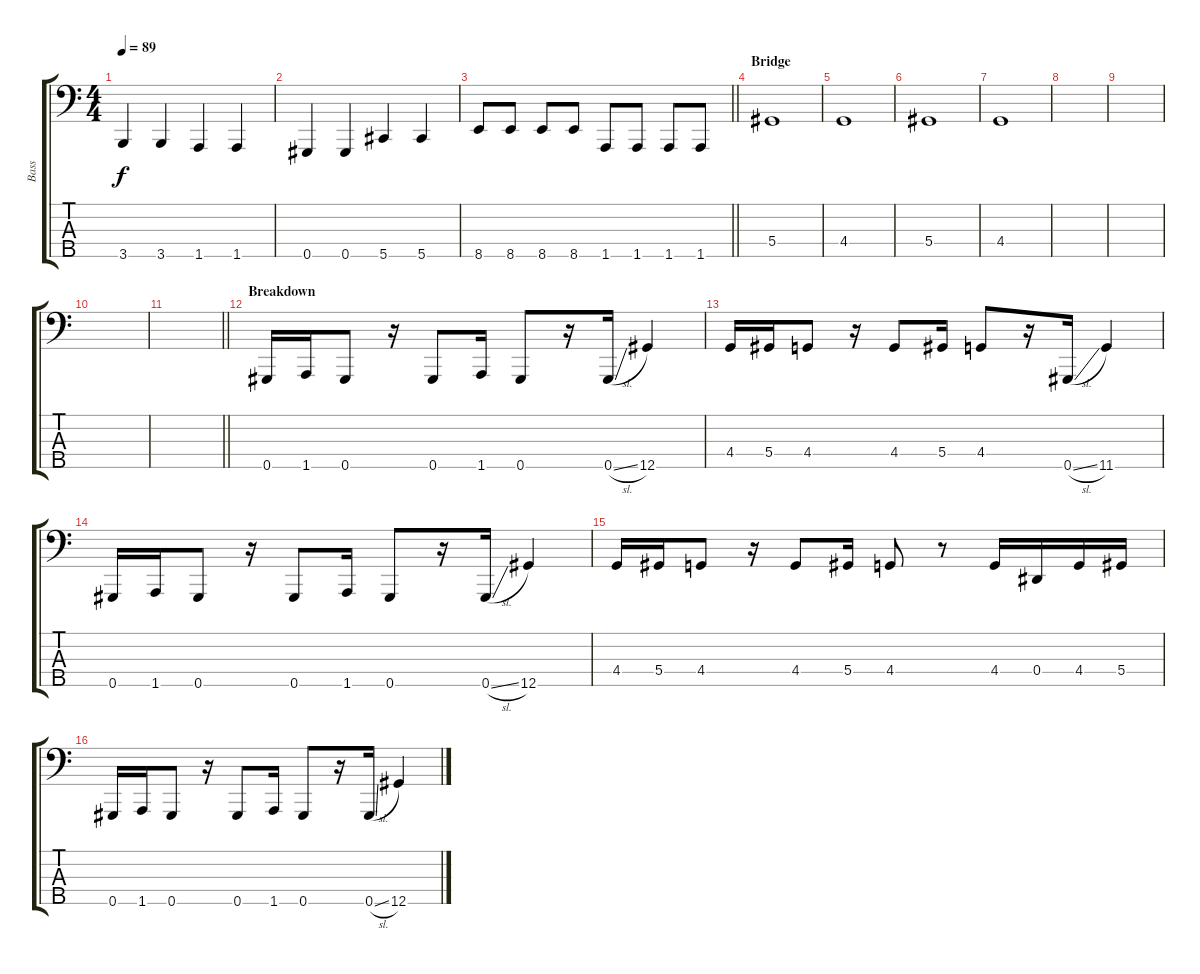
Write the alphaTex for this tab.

\track ("Bass" "Bass") {instrument electricbassfinger}
\staff {score tabs}
\tuning (Gb2 Db2 Ab1 Eb1 Ab0) {hide}
\ts (4 4)
\tempo 89
\clef f4
\ks c
3.5.4{dy f} 3.5.4 1.5.4 1.5.4 |
0.5.4 0.5.4 5.5.4 5.5.4 |
\barLineRight lightlight
8.5.8 8.5.8 8.5.8 8.5.8 1.5.8 1.5.8 1.5.8 1.5.8 |
\section ("" "Bridge")
5.4.1 |
4.4.1 |
5.4.1 |
4.4.1 |
|
|
|
\barLineRight lightlight
|
\section ("" "Breakdown")
0.5.16 1.5.16 0.5.8 r.16 0.5.8 1.5.16 0.5.8 r.16 0.5{sl}.16 12.5.4 |
4.4.16 5.4.16 4.4.8 r.16 4.4.8 5.4.16 4.4.8 r.16 0.5{sl}.16 11.5.4 |
0.5.16 1.5.16 0.5.8 r.16 0.5.8 1.5.16 0.5.8 r.16 0.5{sl}.16 12.5.4 |
4.4.16 5.4.16 4.4.8 r.16 4.4.8 5.4.16 4.4.8 r.8 4.4.16 0.4.16 4.4.16 5.4.16 |
0.5.16 1.5.16 0.5.8 r.16 0.5.8 1.5.16 0.5.8 r.16 0.5{sl}.16 12.5.4
